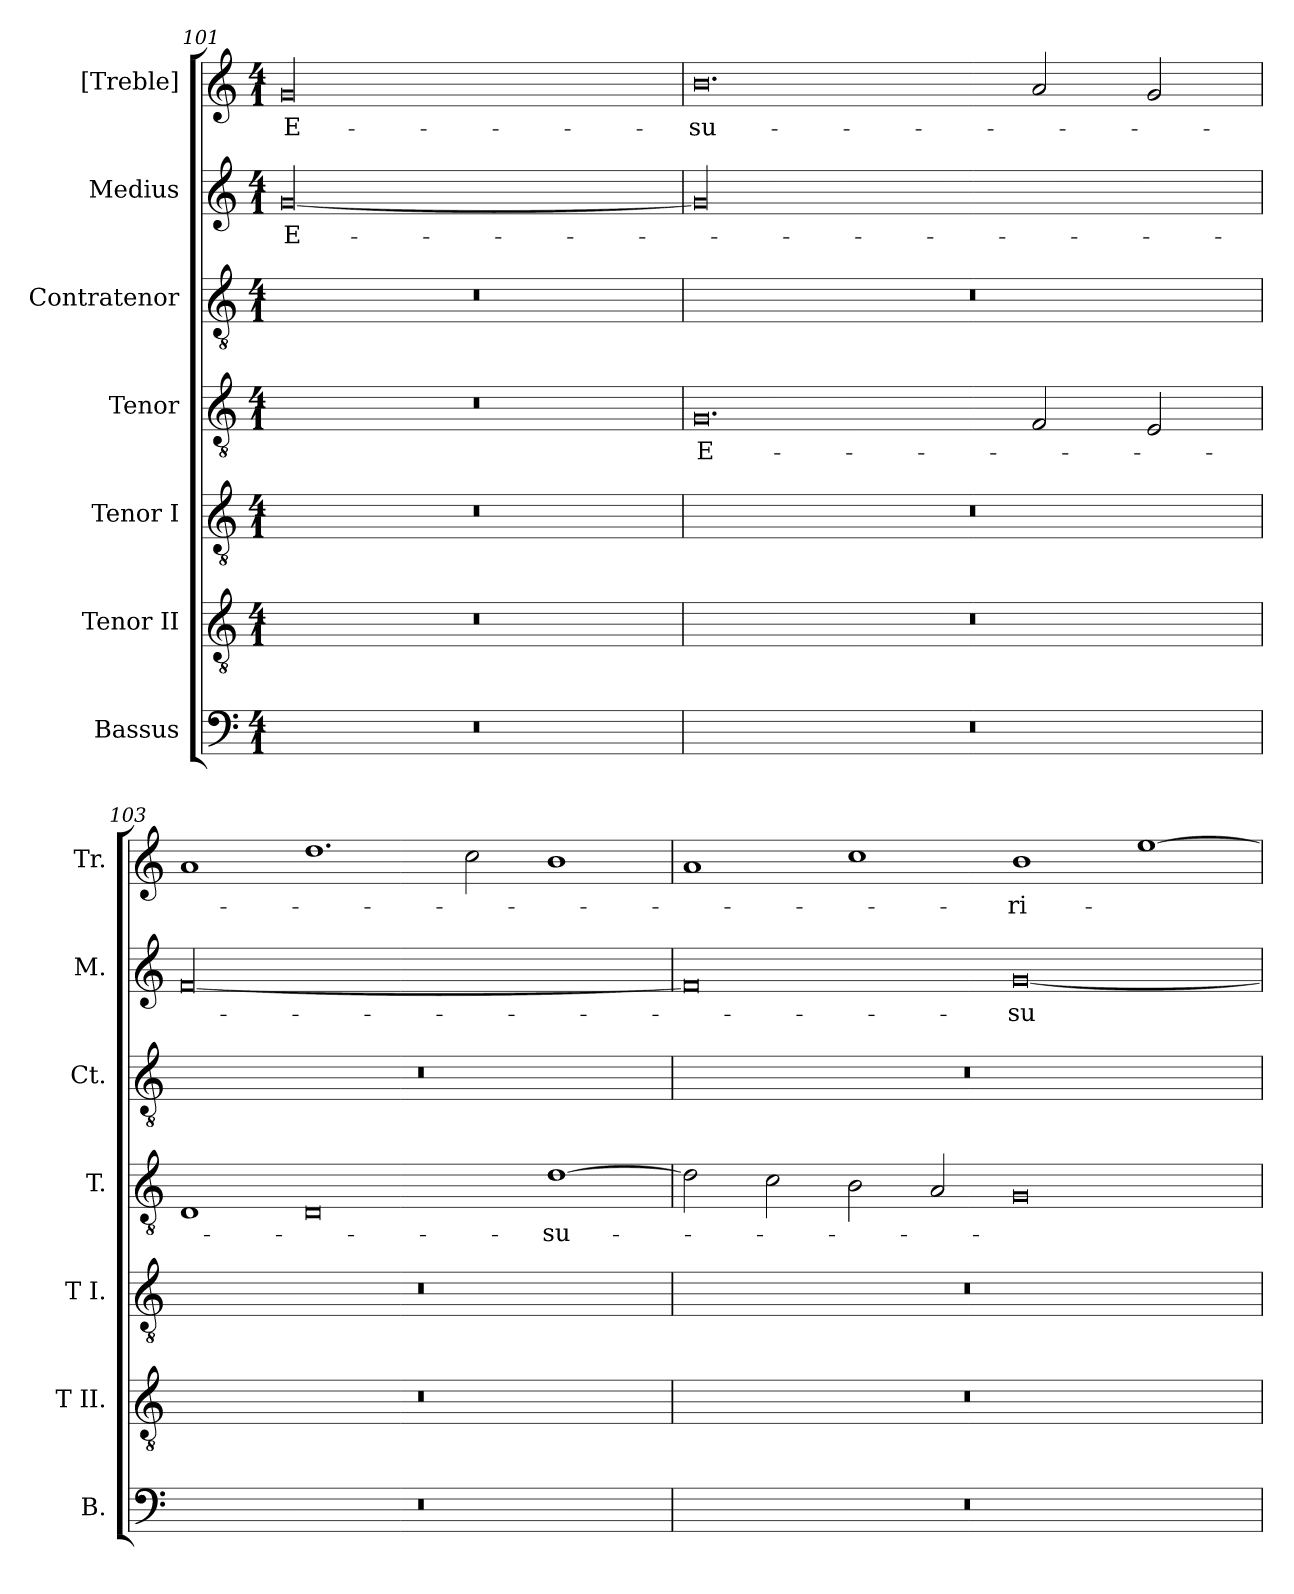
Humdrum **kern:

**kern	**kern	**kern	**kern	**text	**kern	**kern	**text	**kern	**text
*part7	*part6	*part5	*part4	*part4	*part3	*part2	*part2	*part1	*part1
*staff7	*staff6	*staff5	*staff4	*staff4	*staff3	*staff2	*staff2	*staff1	*staff1
*I"Bassus	*I"Tenor II	*I"Tenor I	*I"Tenor	*	*I"Contratenor	*I"Medius	*	*I"[Treble]	*
*I'B.	*I'T II.	*I'T I.	*I'T.	*	*I'Ct.	*I'M.	*	*I'Tr.	*
!!LO:LB:g=z
*clefF4	*clefGv2	*clefGv2	*clefGv2	*	*clefGv2	*clefG2	*	*clefG2	*
*	*ITrd7c12	*ITrd7c12	*ITrd7c12	*	*ITrd7c12	*	*	*	*
*k[]	*k[]	*k[]	*k[]	*	*k[]	*k[]	*	*k[]	*
*C:	*C:	*C:	*C:	*	*C:	*C:	*	*C:	*
*M4/1	*M4/1	*M4/1	*M4/1	*	*M4/1	*M4/1	*	*M4/1	*
=101	=101	=101	=101	=101	=101	=101	=101	=101	=101
!LO:N:vis=1	!LO:N:vis=1	!LO:N:vis=1	!LO:N:vis=1	!	!LO:N:vis=1	!	!	!	!
!	!	!	!	!	!	!	!LO:LY:b:color=#000000	!	!
!	!	!	!	!	!	!	!	!	!LO:LY:b:color=#000000
00r	00r	00r	00r	.	00r	[<00gi	E-	00gi	E-
=102`	=102`	=102`	=102`	=102`	=102`	=102`	=102`	=102`	=102`
!LO:N:vis=1	!LO:N:vis=1	!LO:N:vis=1	!	!	!	!	!	!	!
!	!	!	!	!LO:LY:b:color=#000000	!LO:N:vis=1	!	!	!	!
!	!	!	!	!	!	!	!	!	!LO:LY:b:color=#000000
00r	00r	00r	0.GGi	E-	00r	00gi]	.	0.bi	-su-
.	.	.	2FFi/	.	.	.	.	2ai/	.
.	.	.	2EEi/	.	.	.	.	2gi/	.
=103`	=103`	=103`	=103`	=103`	=103`	=103`	=103`	=103`	=103`
!LO:N:vis=1	!LO:N:vis=1	!LO:N:vis=1	!	!	!LO:N:vis=1	!	!	!	!
00r	00r	00r	1DDi	.	00r	[<00fi	.	1ai	.
.	.	.	0DDi	.	.	.	.	1.ddi	.
.	.	.	.	.	.	.	.	2cci\	.
!	!	!	!	!LO:LY:b:color=#000000	!	!	!	!	!
.	.	.	[>1Di	-su-	.	.	.	1bi	.
=104`	=104`	=104`	=104`	=104`	=104`	=104`	=104`	=104`	=104`
!LO:N:vis=1	!LO:N:vis=1	!LO:N:vis=1	!	!	!LO:N:vis=1	!	!	!	!
00r	00r	00r	2Di\]	.	00r	0fi]	.	1ai	.
.	.	.	2Ci\	.	.	.	.	.	.
.	.	.	2BBi\	.	.	.	.	1cci	.
.	.	.	2AAi/	.	.	.	.	.	.
!	!	!	!	!	!	!	!LO:LY:b:color=#000000	!	!
!	!	!	!	!	!	!	!	!	!LO:LY:b:color=#000000
.	.	.	0GGi	.	.	[<0gi	-su-	1bi	-ri-
.	.	.	.	.	.	.	.	[>1eei	.
=`	=`	=`	=`	=`	=`	=`	=`	=`	=`
*-	*-	*-	*-	*-	*-	*-	*-	*-	*-
